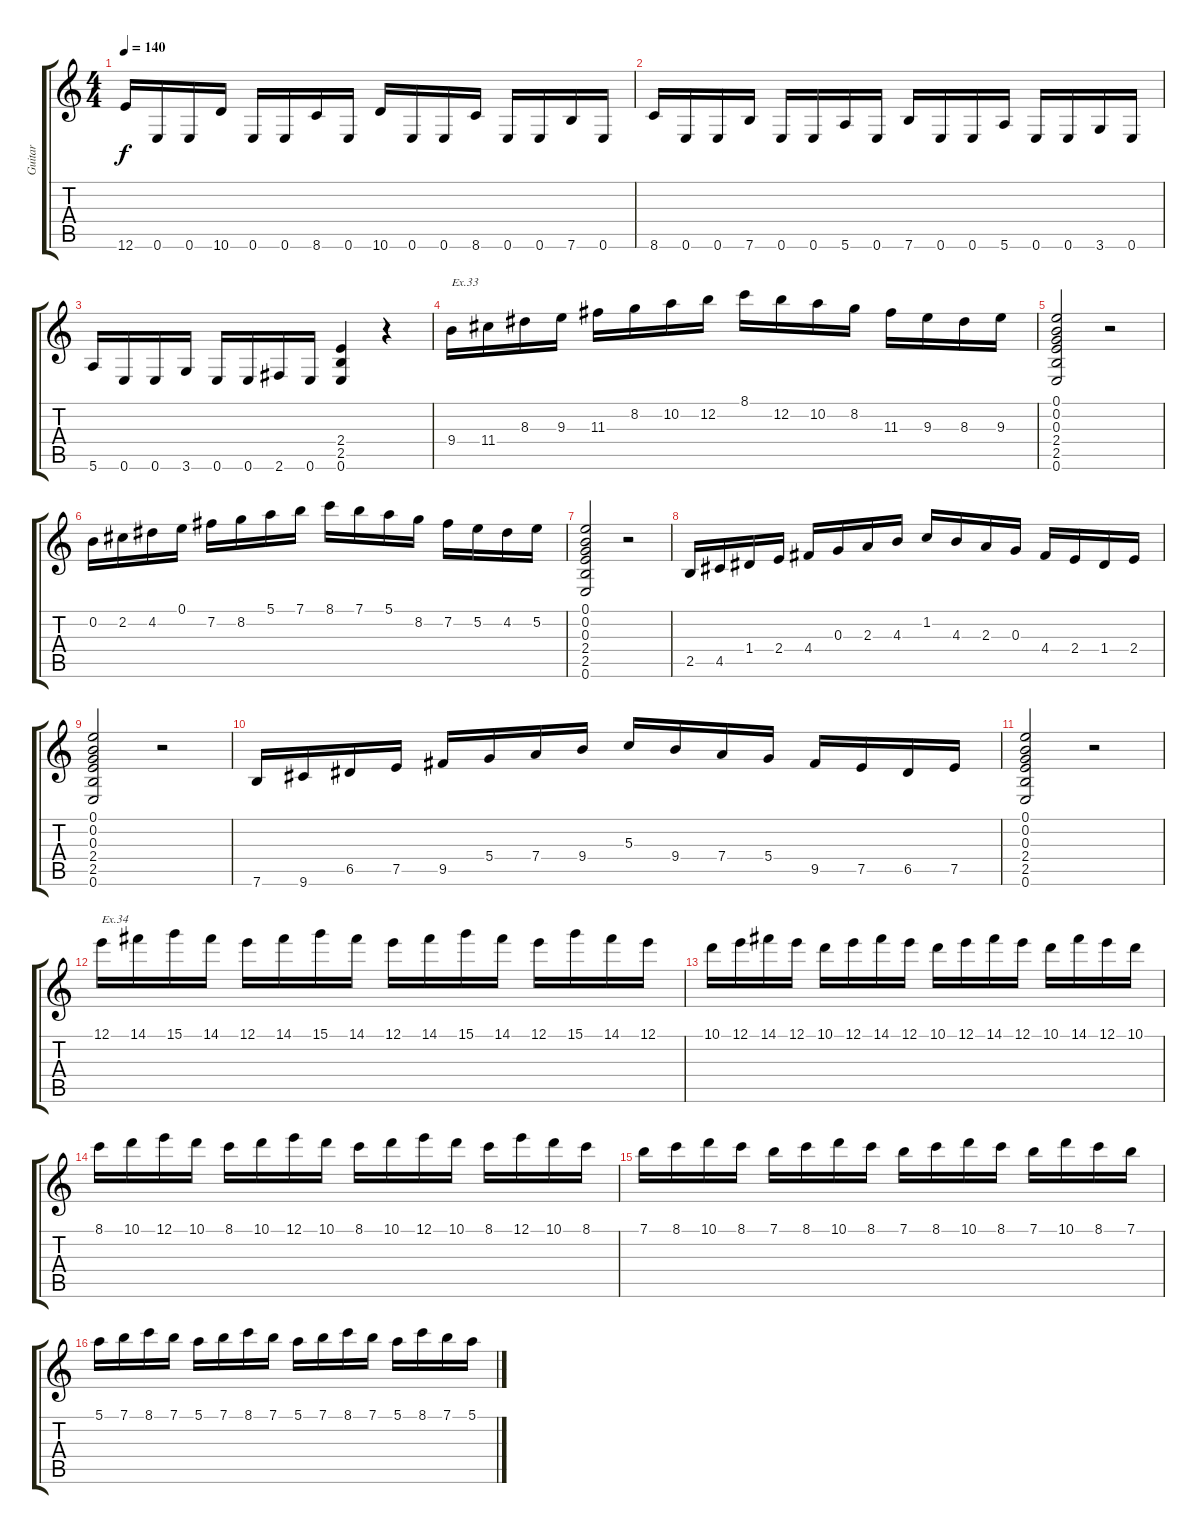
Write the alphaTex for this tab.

\track ("Guitar" "Guitar") {instrument distortionguitar}
\staff {score tabs}
\tuning (E4 B3 G3 D3 A2 E2) {hide}
\ts (4 4)
\tempo 140
\clef g2
\ks c
12.6.16{dy f} 0.6.16 0.6.16 10.6.16 0.6.16 0.6.16 8.6.16 0.6.16 10.6.16 0.6.16 0.6.16 8.6.16 0.6.16 0.6.16 7.6.16 0.6.16 |
8.6.16 0.6.16 0.6.16 7.6.16 0.6.16 0.6.16 5.6.16 0.6.16 7.6.16 0.6.16 0.6.16 5.6.16 0.6.16 0.6.16 3.6.16 0.6.16 |
5.6.16 0.6.16 0.6.16 3.6.16 0.6.16 0.6.16 2.6.16 0.6.16 (2.4 2.5 0.6).4 r.4 |
9.4.16{txt "Ex.33"} 11.4.16 8.3.16 9.3.16 11.3.16 8.2.16 10.2.16 12.2.16 8.1.16 12.2.16 10.2.16 8.2.16 11.3.16 9.3.16 8.3.16 9.3.16 |
(0.1 0.2 0.3 2.4 2.5 0.6).2 r.2 |
0.2.16 2.2.16 4.2.16 0.1.16 7.2.16 8.2.16 5.1.16 7.1.16 8.1.16 7.1.16 5.1.16 8.2.16 7.2.16 5.2.16 4.2.16 5.2.16 |
(0.1 0.2 0.3 2.4 2.5 0.6).2 r.2 |
2.5.16 4.5.16 1.4.16 2.4.16 4.4.16 0.3.16 2.3.16 4.3.16 1.2.16 4.3.16 2.3.16 0.3.16 4.4.16 2.4.16 1.4.16 2.4.16 |
(0.1 0.2 0.3 2.4 2.5 0.6).2 r.2 |
7.6.16 9.6.16 6.5.16 7.5.16 9.5.16 5.4.16 7.4.16 9.4.16 5.3.16 9.4.16 7.4.16 5.4.16 9.5.16 7.5.16 6.5.16 7.5.16 |
(0.1 0.2 0.3 2.4 2.5 0.6).2 r.2 |
12.1.16{txt "Ex.34"} 14.1.16 15.1.16 14.1.16 12.1.16 14.1.16 15.1.16 14.1.16 12.1.16 14.1.16 15.1.16 14.1.16 12.1.16 15.1.16 14.1.16 12.1.16 |
10.1.16 12.1.16 14.1.16 12.1.16 10.1.16 12.1.16 14.1.16 12.1.16 10.1.16 12.1.16 14.1.16 12.1.16 10.1.16 14.1.16 12.1.16 10.1.16 |
8.1.16 10.1.16 12.1.16 10.1.16 8.1.16 10.1.16 12.1.16 10.1.16 8.1.16 10.1.16 12.1.16 10.1.16 8.1.16 12.1.16 10.1.16 8.1.16 |
7.1.16 8.1.16 10.1.16 8.1.16 7.1.16 8.1.16 10.1.16 8.1.16 7.1.16 8.1.16 10.1.16 8.1.16 7.1.16 10.1.16 8.1.16 7.1.16 |
5.1.16 7.1.16 8.1.16 7.1.16 5.1.16 7.1.16 8.1.16 7.1.16 5.1.16 7.1.16 8.1.16 7.1.16 5.1.16 8.1.16 7.1.16 5.1.16
